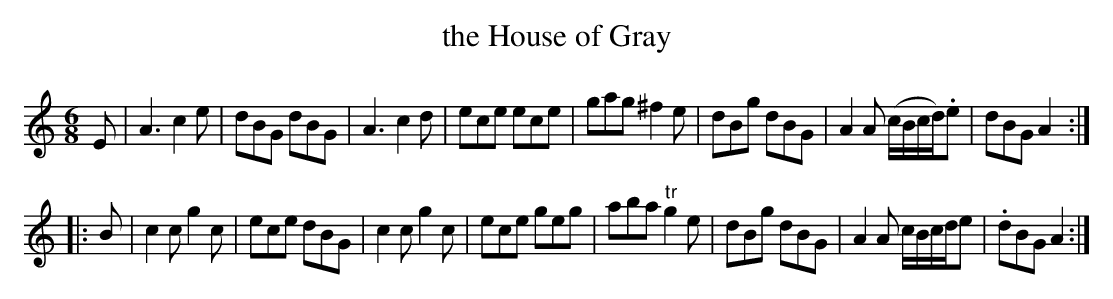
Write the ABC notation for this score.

X:1
T:the House of Gray
M:6/8
K:Am
E|\
A3 c2e| dBG dBG| A3 c2d| ece ece| \
gag ^f2e| dBg dBG| A2A (c/B/c/d/).e| dBG A2:|
|:B|\
c2c g2c| ece dBG| c2c g2c| ece geg| \
aba "tr"g2e| dBg dBG| A2A c/B/c/d/e| .dBG A2:|
